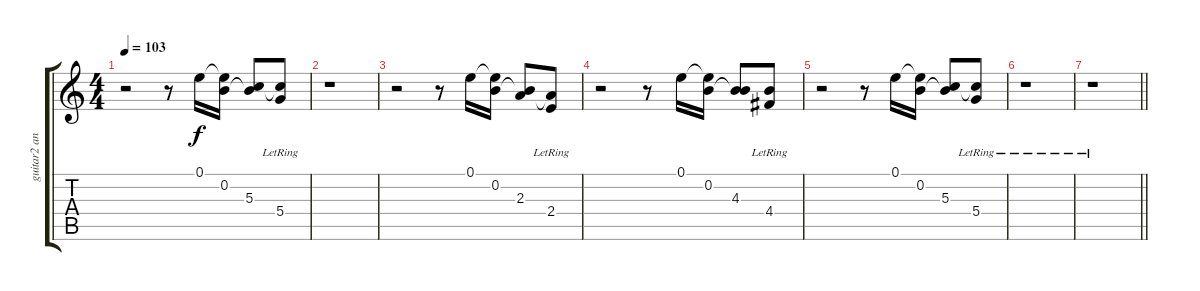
\track ("guitar2 and vocal2" "guitar2 an") {instrument acousticguitarsteel}
\staff {score tabs}
\tuning (E4 B3 G3 D3 A2 E2) {hide}
\ts (4 4)
\tempo 103
\clef g2
\ks c
r.2{dy f} r.8 0.1.16 (0.1{t} 0.2).16 (0.2{t} 5.3).8 (5.3{t} 5.4{lr}).8 |
r.1 |
r.2 r.8 0.1.16{volume 12 instrument acousticguitarsteel} (0.1{t} 0.2).16 (0.2{t} 2.3).8 (2.3{t} 2.4{lr}).8 |
r.2 r.8 0.1.16 (0.1{t} 0.2).16 (0.2{t} 4.3).8 (4.3{t} 4.4{lr}).8 |
r.2 r.8 0.1.16 (0.1{t} 0.2).16 (0.2{t} 5.3).8 (5.3{t} 5.4{lr}).8 |
r.1 |
\barLineRight lightlight
r.1
